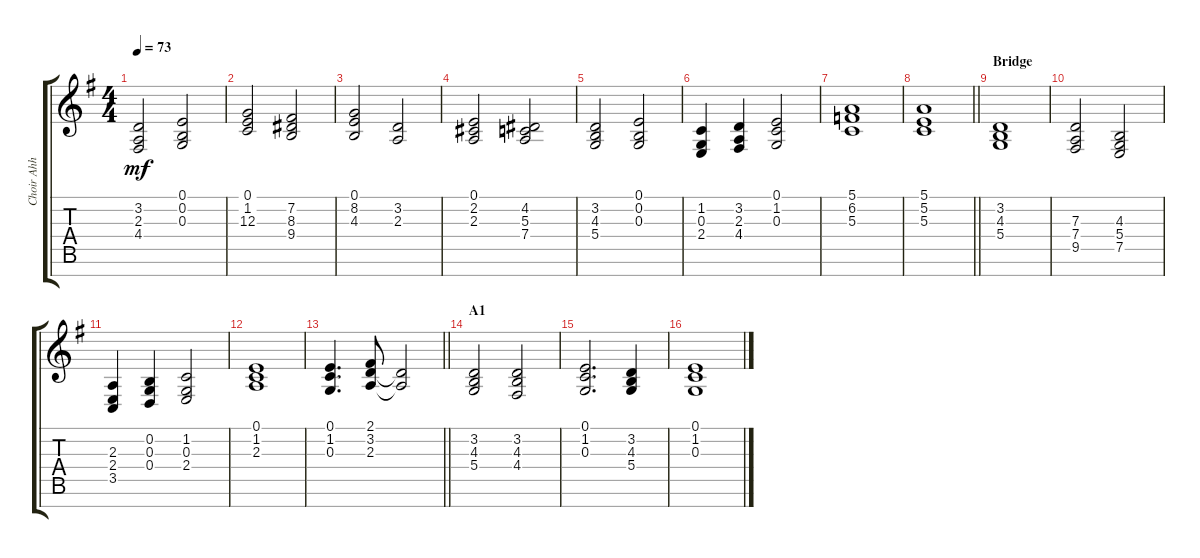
\track ("Choir Ahh" "Choir Ahh") {instrument choiraahs}
\staff {score tabs}
\tuning (E4 B3 G3 D3 A2 E2 B1) {hide}
\ts (4 4)
\tempo 73
\clef g2
\ks g
(3.2 2.3 4.4).2{dy mf} (0.1 0.2 0.3).2 |
(0.1 1.2 12.3).2 (7.2 8.3 9.4).2 |
(0.1 8.2 4.3).2 (3.2 2.3).2 |
(0.1 2.2 2.3).2 (4.2 5.3 7.4).2 |
(3.2 4.3 5.4).2 (0.1 0.2 0.3).2 |
(1.2 0.3 2.4).4 (3.2 2.3 4.4).4 (0.1 1.2 0.3).2 |
(5.1 6.2 5.3).1 |
\barLineRight lightlight
(5.1 5.2 5.3).1 |
\section ("" "Bridge")
(3.2 4.3 5.4).1 |
(7.3 7.4 9.5).2 (4.3 5.4 7.5).2 |
(2.3 2.4 3.5).4 (0.2 0.3 0.4).4 (1.2 0.3 2.4).2 |
(0.1 1.2 2.3).1 |
\barLineRight lightlight
(0.1 1.2 0.3).4{d} (2.1 3.2 2.3).8 (3.2{t} 2.3{t}).2 |
\section ("" "A1")
(3.2 4.3 5.4).2 (3.2 4.3 4.4).2 |
(0.1 1.2 0.3).2{d} (3.2 4.3 5.4).4 |
(0.1 1.2 0.3).1
